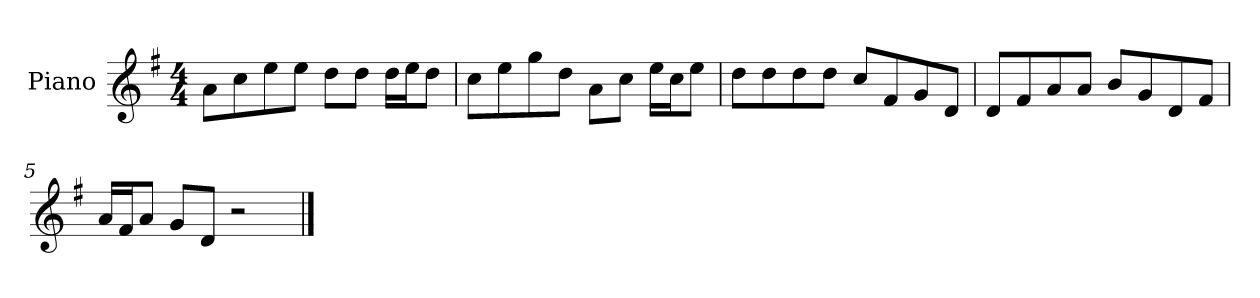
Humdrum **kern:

**kern
*part1
*staff1
*I"Piano
*I'P-no
*clefG2
*k[f#]
*M4/4
*MM90
=1
8a\L
8cc\
8ee\
8ee\J
8dd\L
8dd\J
16dd\LL
16ee\J
8dd\J
=2
8cc\L
8ee\
8gg\
8dd\J
8a\L
8cc\J
16ee\LL
16cc\J
8ee\J
=3
8dd\L
8dd\
8dd\
8dd\J
8cc/L
8f#/
8g/
8d/J
=4
8d/L
8f#/
8a/
8a/J
8b/L
8g/
8d/
8f#/J
=5
16a/LL
16f#/J
8a/J
8g/L
8d/J
2r
==
*-
